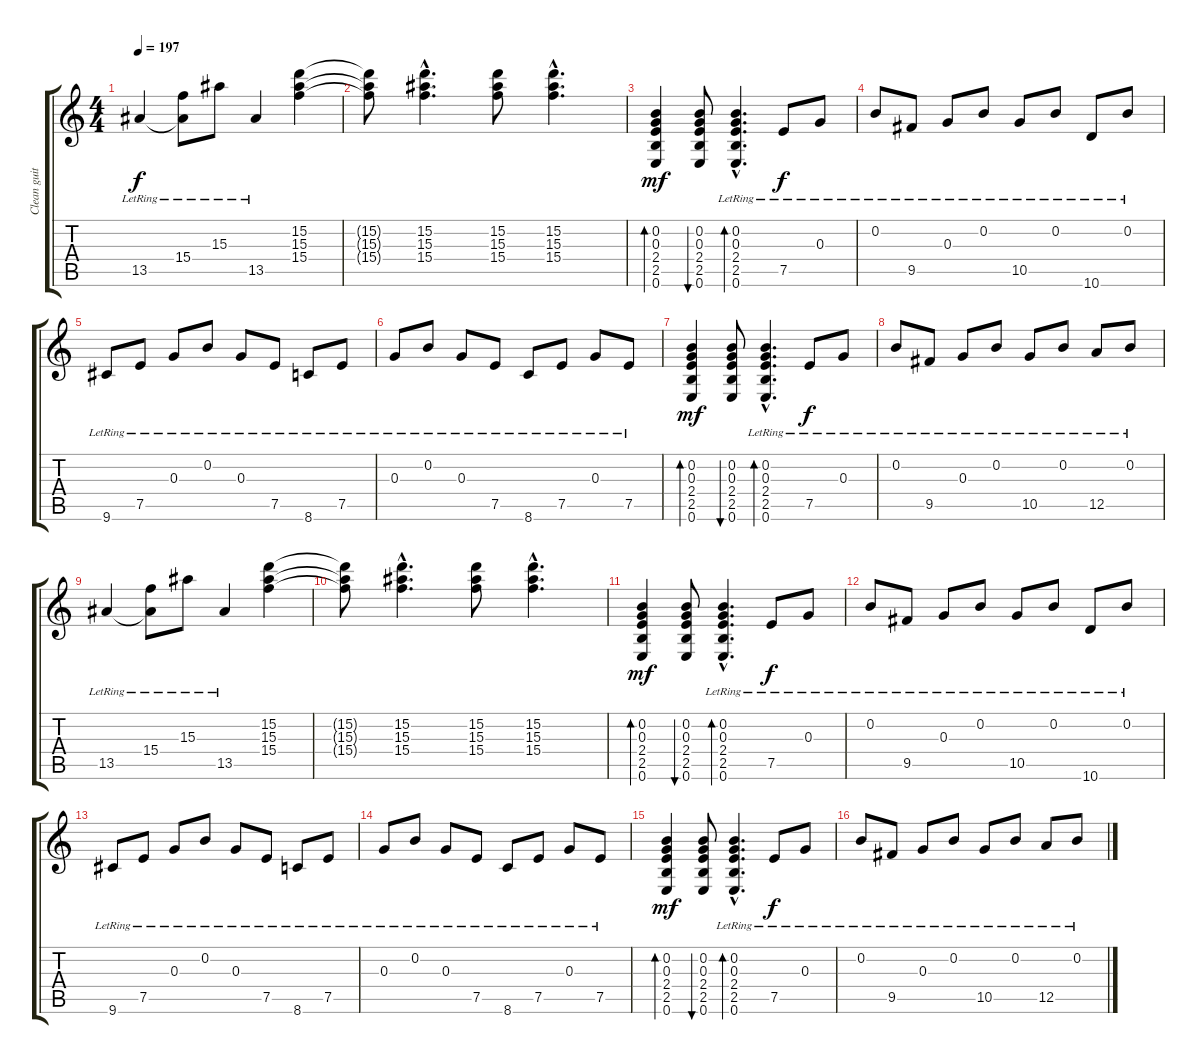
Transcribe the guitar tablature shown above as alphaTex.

\track ("Clean guitar" "Clean guit") {instrument acousticguitarsteel}
\staff {score tabs}
\tuning (E4 B3 G3 D3 A2 E2) {hide}
\ts (4 4)
\tempo 197
\clef g2
\ks c
13.5{lr}.4{dy f} (15.4{lr} 13.5{t}).8 15.3{lr}.8 13.5{lr}.4 (15.2 15.3 15.4).4 |
(15.2{t} 15.3{t} 15.4{t}).8 (15.2{hac} 15.3{hac} 15.4{hac}).4{d} (15.2 15.3 15.4).8 (15.2{hac} 15.3{hac} 15.4{hac}).4{d} |
(0.2 0.3 2.4 2.5 0.6).4{bd 60 dy mf} (0.2 0.3 2.4 2.5 0.6).8{bu 60} (0.2{hac lr} 0.3{hac lr} 2.4{hac lr} 2.5{hac lr} 0.6{hac lr}).4{d bd 60} 7.5{lr}.8{dy f} 0.3{lr}.8 |
0.2{lr}.8 9.5{lr}.8 0.3{lr}.8 0.2{lr}.8 10.5{lr}.8 0.2{lr}.8 10.6{lr}.8 0.2{lr}.8 |
9.6{lr}.8 7.5{lr}.8 0.3{lr}.8 0.2{lr}.8 0.3{lr}.8 7.5{lr}.8 8.6{lr}.8 7.5{lr}.8 |
0.3{lr}.8 0.2{lr}.8 0.3{lr}.8 7.5{lr}.8 8.6{lr}.8 7.5{lr}.8 0.3{lr}.8 7.5{lr}.8 |
(0.2 0.3 2.4 2.5 0.6).4{bd 60 dy mf} (0.2 0.3 2.4 2.5 0.6).8{bu 60} (0.2{hac lr} 0.3{hac lr} 2.4{hac lr} 2.5{hac lr} 0.6{hac lr}).4{d bd 60} 7.5{lr}.8{dy f} 0.3{lr}.8 |
0.2{lr}.8 9.5{lr}.8 0.3{lr}.8 0.2{lr}.8 10.5{lr}.8 0.2{lr}.8 12.5{lr}.8 0.2{lr}.8 |
13.5{lr}.4 (15.4{lr} 13.5{t}).8 15.3{lr}.8 13.5{lr}.4 (15.2 15.3 15.4).4 |
(15.2{t} 15.3{t} 15.4{t}).8 (15.2{hac} 15.3{hac} 15.4{hac}).4{d} (15.2 15.3 15.4).8 (15.2{hac} 15.3{hac} 15.4{hac}).4{d} |
(0.2 0.3 2.4 2.5 0.6).4{bd 60 dy mf} (0.2 0.3 2.4 2.5 0.6).8{bu 60} (0.2{hac lr} 0.3{hac lr} 2.4{hac lr} 2.5{hac lr} 0.6{hac lr}).4{d bd 60} 7.5{lr}.8{dy f} 0.3{lr}.8 |
0.2{lr}.8 9.5{lr}.8 0.3{lr}.8 0.2{lr}.8 10.5{lr}.8 0.2{lr}.8 10.6{lr}.8 0.2{lr}.8 |
9.6{lr}.8 7.5{lr}.8 0.3{lr}.8 0.2{lr}.8 0.3{lr}.8 7.5{lr}.8 8.6{lr}.8 7.5{lr}.8 |
0.3{lr}.8 0.2{lr}.8 0.3{lr}.8 7.5{lr}.8 8.6{lr}.8 7.5{lr}.8 0.3{lr}.8 7.5{lr}.8 |
(0.2 0.3 2.4 2.5 0.6).4{bd 60 dy mf} (0.2 0.3 2.4 2.5 0.6).8{bu 60} (0.2{hac lr} 0.3{hac lr} 2.4{hac lr} 2.5{hac lr} 0.6{hac lr}).4{d bd 60} 7.5{lr}.8{dy f} 0.3{lr}.8 |
0.2{lr}.8 9.5{lr}.8 0.3{lr}.8 0.2{lr}.8 10.5{lr}.8 0.2{lr}.8 12.5{lr}.8 0.2{lr}.8
